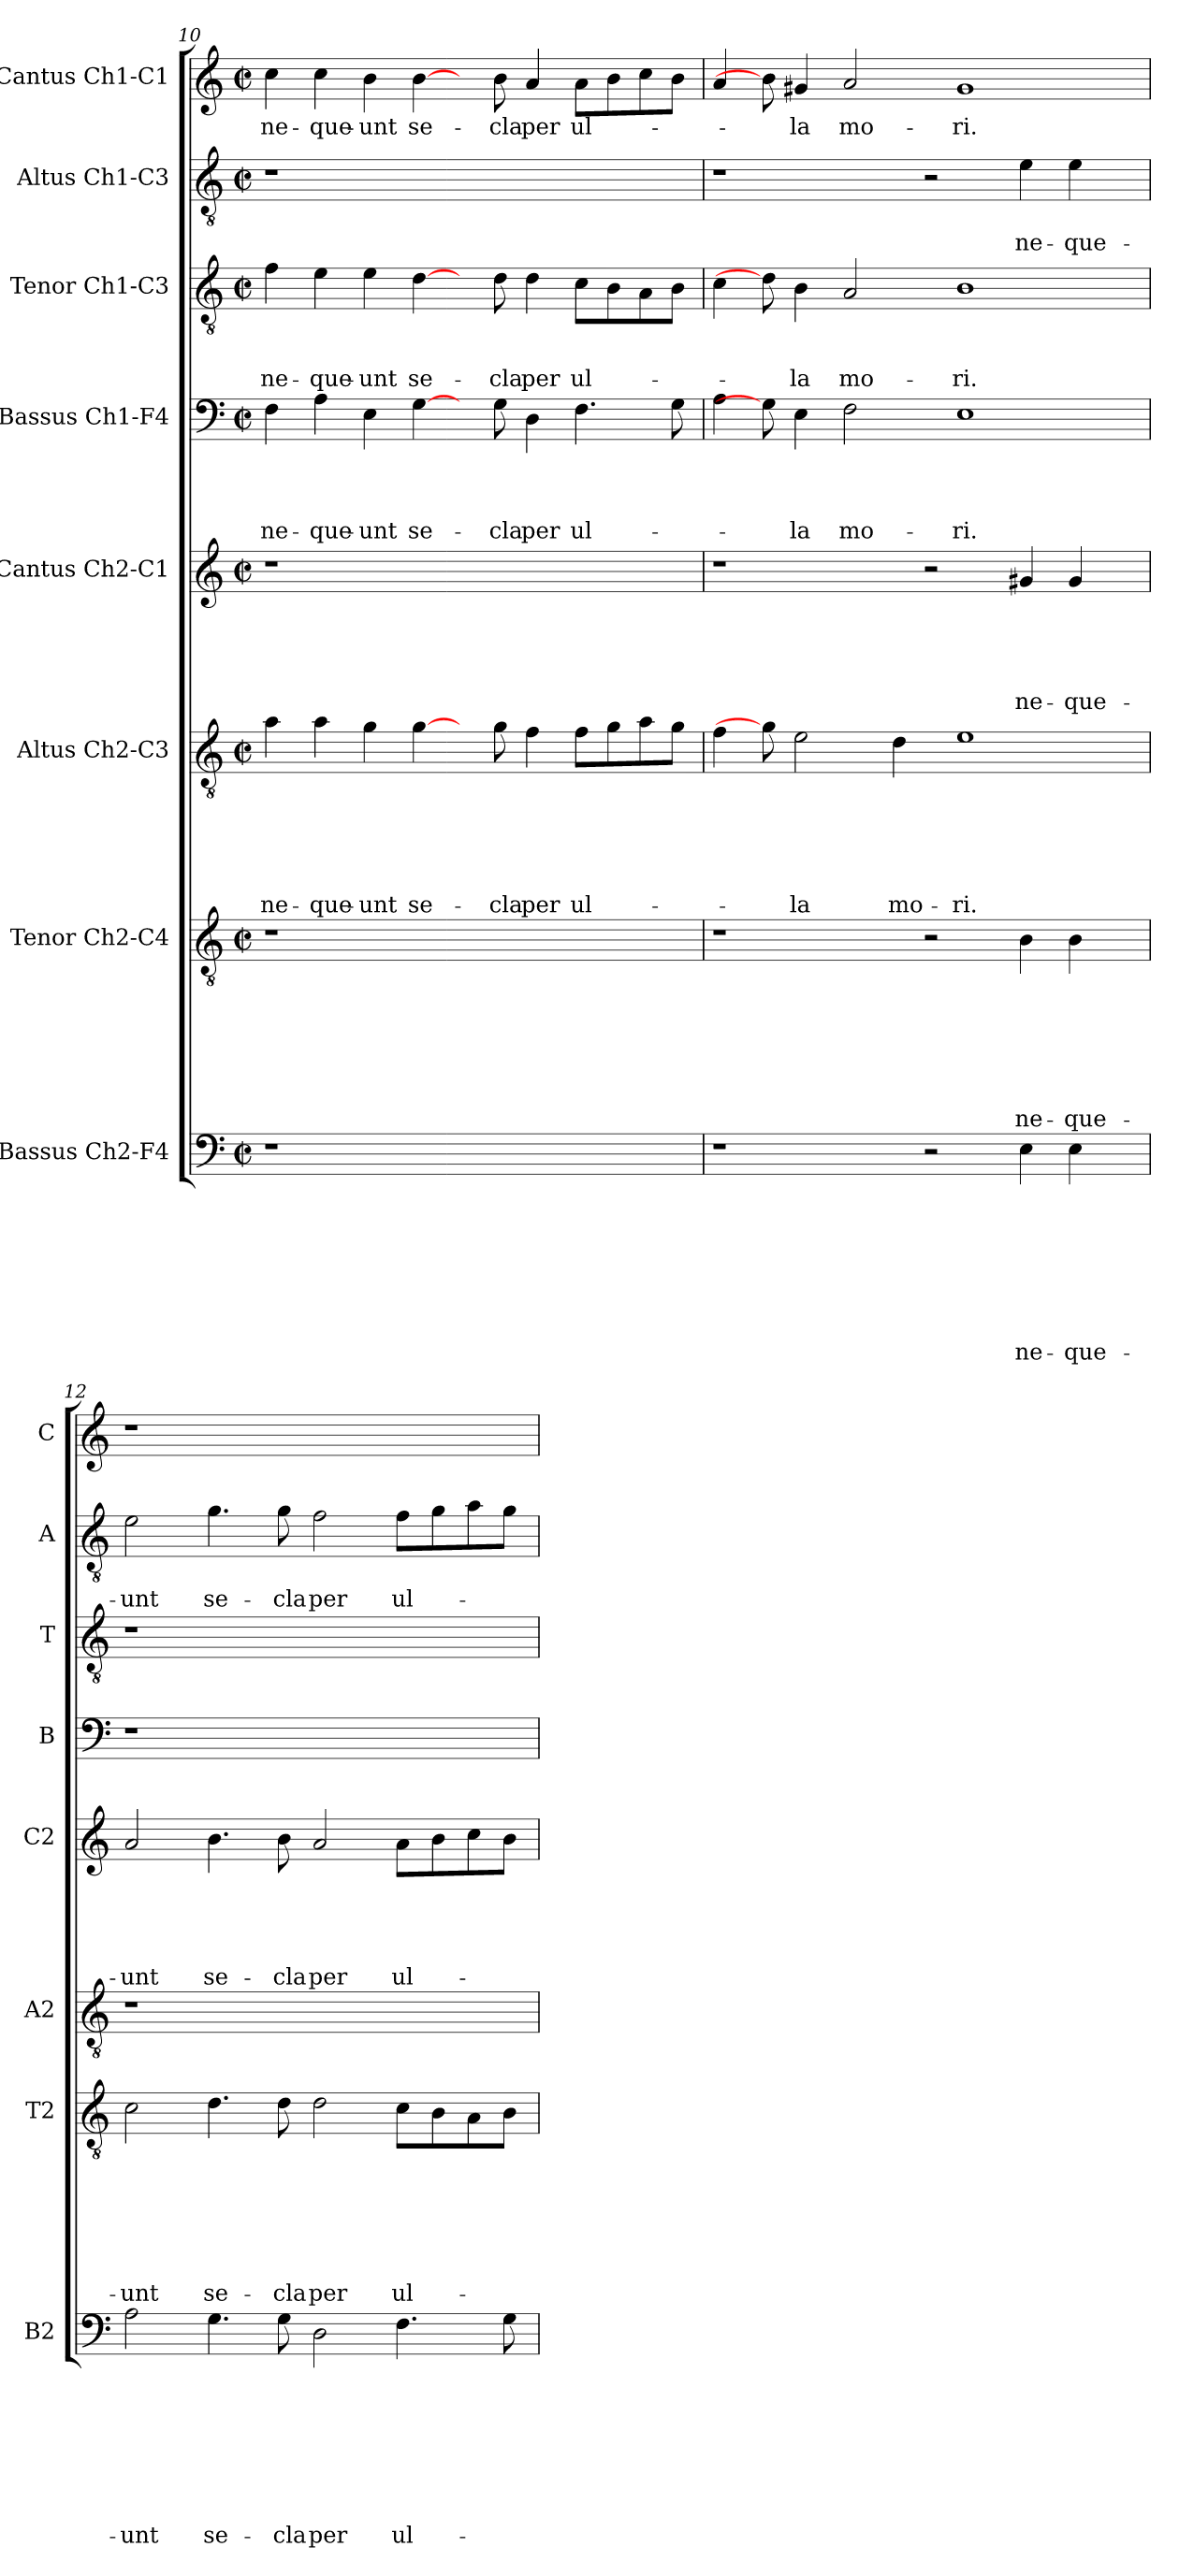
**kern	**text	**text	**text	**text	**text	**text	**text	**text	**kern	**text	**text	**text	**text	**text	**text	**text	**kern	**text	**text	**text	**text	**text	**text	**kern	**text	**text	**text	**text	**text	**kern	**text	**text	**text	**text	**kern	**text	**text	**text	**kern	**text	**text	**kern	**text
*part8	*part8	*part8	*part8	*part8	*part8	*part8	*part8	*part8	*part7	*part7	*part7	*part7	*part7	*part7	*part7	*part7	*part6	*part6	*part6	*part6	*part6	*part6	*part6	*part5	*part5	*part5	*part5	*part5	*part5	*part4	*part4	*part4	*part4	*part4	*part3	*part3	*part3	*part3	*part2	*part2	*part2	*part1	*part1
*staff8	*staff8	*staff8	*staff8	*staff8	*staff8	*staff8	*staff8	*staff8	*staff7	*staff7	*staff7	*staff7	*staff7	*staff7	*staff7	*staff7	*staff6	*staff6	*staff6	*staff6	*staff6	*staff6	*staff6	*staff5	*staff5	*staff5	*staff5	*staff5	*staff5	*staff4	*staff4	*staff4	*staff4	*staff4	*staff3	*staff3	*staff3	*staff3	*staff2	*staff2	*staff2	*staff1	*staff1
*I"Bassus Ch2-F4	*	*	*	*	*	*	*	*	*I"Tenor Ch2-C4	*	*	*	*	*	*	*	*I"Altus Ch2-C3	*	*	*	*	*	*	*I"Cantus Ch2-C1	*	*	*	*	*	*I"Bassus Ch1-F4	*	*	*	*	*I"Tenor Ch1-C3	*	*	*	*I"Altus Ch1-C3	*	*	*I"Cantus Ch1-C1	*
*I'B2	*	*	*	*	*	*	*	*	*I'T2	*	*	*	*	*	*	*	*I'A2	*	*	*	*	*	*	*I'C2	*	*	*	*	*	*I'B	*	*	*	*	*I'T	*	*	*	*I'A	*	*	*I'C	*
*clefF4	*	*	*	*	*	*	*	*	*clefGv2	*	*	*	*	*	*	*	*clefGv2	*	*	*	*	*	*	*clefG2	*	*	*	*	*	*clefF4	*	*	*	*	*clefGv2	*	*	*	*clefGv2	*	*	*clefG2	*
*k[]	*	*	*	*	*	*	*	*	*k[]	*	*	*	*	*	*	*	*k[]	*	*	*	*	*	*	*k[]	*	*	*	*	*	*k[]	*	*	*	*	*k[]	*	*	*	*k[]	*	*	*k[]	*
*C:	*	*	*	*	*	*	*	*	*C:	*	*	*	*	*	*	*	*C:	*	*	*	*	*	*	*C:	*	*	*	*	*	*C:	*	*	*	*	*C:	*	*	*	*C:	*	*	*C:	*
*M2/2	*	*	*	*	*	*	*	*	*M2/2	*	*	*	*	*	*	*	*M2/2	*	*	*	*	*	*	*M2/2	*	*	*	*	*	*M2/2	*	*	*	*	*M2/2	*	*	*	*M2/2	*	*	*M2/2	*
*met(c|)	*	*	*	*	*	*	*	*	*met(c|)	*	*	*	*	*	*	*	*met(c|)	*	*	*	*	*	*	*met(c|)	*	*	*	*	*	*met(c|)	*	*	*	*	*met(c|)	*	*	*	*met(c|)	*	*	*met(c|)	*
=10	=10	=10	=10	=10	=10	=10	=10	=10	=10	=10	=10	=10	=10	=10	=10	=10	=10	=10	=10	=10	=10	=10	=10	=10	=10	=10	=10	=10	=10	=10	=10	=10	=10	=10	=10	=10	=10	=10	=10	=10	=10	=10	=10
!	!	!	!	!	!	!	!	!	!	!	!	!	!	!	!	!	!	!	!	!	!	!	!LO:LY:b	!	!	!	!	!	!	!	!	!	!	!LO:LY:b	!	!	!	!LO:LY:b	!	!	!	!	!LO:LY:b
1r	.	.	.	.	.	.	.	.	1r	.	.	.	.	.	.	.	4a\	.	.	.	.	.	ne-	1r	.	.	.	.	.	4F\	.	.	.	ne-	4f\	.	.	ne-	1r	.	.	4cc\	ne-
!	!	!	!	!	!	!	!	!	!	!	!	!	!	!	!	!	!	!	!	!	!	!	!LO:LY:b	!	!	!	!	!	!	!	!	!	!	!LO:LY:b	!	!	!	!LO:LY:b	!	!	!	!	!LO:LY:b
.	.	.	.	.	.	.	.	.	.	.	.	.	.	.	.	.	4a\	.	.	.	.	.	-que-	.	.	.	.	.	.	4A\	.	.	.	-que-	4e\	.	.	-que-	.	.	.	4cc\	-que-
!	!	!	!	!	!	!	!	!	!	!	!	!	!	!	!	!	!	!	!	!	!	!	!LO:LY:b	!	!	!	!	!	!	!	!	!	!	!LO:LY:b	!	!	!	!LO:LY:b	!	!	!	!	!LO:LY:b
.	.	.	.	.	.	.	.	.	.	.	.	.	.	.	.	.	4g\	.	.	.	.	.	-unt	.	.	.	.	.	.	4E\	.	.	.	-unt	4e\	.	.	-unt	.	.	.	4b\	-unt
!	!	!	!	!	!	!	!	!	!	!	!	!	!	!	!	!	!	!	!	!	!	!	!LO:LY:b	!	!	!	!	!	!	!	!	!	!	!LO:LY:b	!	!	!	!LO:LY:b	!	!	!	!	!LO:LY:b
.	.	.	.	.	.	.	.	.	.	.	.	.	.	.	.	.	[4g\	.	.	.	.	.	se-	.	.	.	.	.	.	[4G\	.	.	.	se-	[4d\	.	.	se-	.	.	.	[4b\	se-
1ryy	.	.	.	.	.	.	.	.	1ryy	.	.	.	.	.	.	.	8ryy	.	.	.	.	.	.	1ryy	.	.	.	.	.	8ryy	.	.	.	.	8ryy	.	.	.	1ryy	.	.	8ryy	.
!	!	!	!	!	!	!	!	!	!	!	!	!	!	!	!	!	!	!	!	!	!	!	!LO:LY:b	!	!	!	!	!	!	!	!	!	!	!LO:LY:b	!	!	!	!LO:LY:b	!	!	!	!	!LO:LY:b
.	.	.	.	.	.	.	.	.	.	.	.	.	.	.	.	.	8g\	.	.	.	.	.	-cla	.	.	.	.	.	.	8G\	.	.	.	-cla	8d\	.	.	-cla	.	.	.	8b\	-cla
!	!	!	!	!	!	!	!	!	!	!	!	!	!	!	!	!	!	!	!	!	!	!	!LO:LY:b	!	!	!	!	!	!	!	!	!	!	!LO:LY:b	!	!	!	!LO:LY:b	!	!	!	!	!LO:LY:b
.	.	.	.	.	.	.	.	.	.	.	.	.	.	.	.	.	4f\	.	.	.	.	.	per	.	.	.	.	.	.	4D\	.	.	.	per	4d\	.	.	per	.	.	.	4a/	per
!	!	!	!	!	!	!	!	!	!	!	!	!	!	!	!	!	!	!	!	!	!	!	!LO:LY:b	!	!	!	!	!	!	!	!	!	!	!LO:LY:b	!	!	!	!LO:LY:b	!	!	!	!	!LO:LY:b
.	.	.	.	.	.	.	.	.	.	.	.	.	.	.	.	.	8f\L	.	.	.	.	.	ul-	.	.	.	.	.	.	4.F\	.	.	.	ul-	8c\L	.	.	ul-	.	.	.	8a\L	ul-
.	.	.	.	.	.	.	.	.	.	.	.	.	.	.	.	.	8g\	.	.	.	.	.	.	.	.	.	.	.	.	.	.	.	.	.	8B\	.	.	.	.	.	.	8b\	.
.	.	.	.	.	.	.	.	.	.	.	.	.	.	.	.	.	8a\	.	.	.	.	.	.	.	.	.	.	.	.	.	.	.	.	.	8A\	.	.	.	.	.	.	8cc\	.
.	.	.	.	.	.	.	.	.	.	.	.	.	.	.	.	.	8g\J	.	.	.	.	.	.	.	.	.	.	.	.	8G\	.	.	.	.	8B\J	.	.	.	.	.	.	8b\J	.
=11	=11	=11	=11	=11	=11	=11	=11	=11	=11	=11	=11	=11	=11	=11	=11	=11	=11	=11	=11	=11	=11	=11	=11	=11	=11	=11	=11	=11	=11	=11	=11	=11	=11	=11	=11	=11	=11	=11	=11	=11	=11	=11	=11
1r	.	.	.	.	.	.	.	.	1r	.	.	.	.	.	.	.	4f\	.	.	.	.	.	.	1r	.	.	.	.	.	4A\	.	.	.	.	4c\	.	.	.	1r	.	.	4a/	.
.	.	.	.	.	.	.	.	.	.	.	.	.	.	.	.	.	8g\]	.	.	.	.	.	.	.	.	.	.	.	.	8G\]	.	.	.	.	8d\]	.	.	.	.	.	.	8b\]	.
!	!	!	!	!	!	!	!	!	!	!	!	!	!	!	!	!	!	!	!	!	!	!	!LO:LY:b	!	!	!	!	!	!	!	!	!	!	!LO:LY:b	!	!	!	!LO:LY:b	!	!	!	!	!LO:LY:b
.	.	.	.	.	.	.	.	.	.	.	.	.	.	.	.	.	2e\	.	.	.	.	.	-la	.	.	.	.	.	.	4E\	.	.	.	-la	4B\	.	.	-la	.	.	.	4g#X/	-la
!	!	!	!	!	!	!	!	!	!	!	!	!	!	!	!	!	!	!	!	!	!	!	!	!	!	!	!	!	!	!	!	!	!	!LO:LY:b	!	!	!	!LO:LY:b	!	!	!	!	!LO:LY:b
.	.	.	.	.	.	.	.	.	.	.	.	.	.	.	.	.	.	.	.	.	.	.	.	.	.	.	.	.	.	2F\	.	.	.	mo-	2A/	.	.	mo-	.	.	.	2a/	mo-
!	!	!	!	!	!	!	!	!	!	!	!	!	!	!	!	!	!	!	!	!	!	!	!LO:LY:b	!	!	!	!	!	!	!	!	!	!	!	!	!	!	!	!	!	!	!	!
.	.	.	.	.	.	.	.	.	.	.	.	.	.	.	.	.	4d\	.	.	.	.	.	mo-	.	.	.	.	.	.	.	.	.	.	.	.	.	.	.	.	.	.	.	.
2r	.	.	.	.	.	.	.	.	2r	.	.	.	.	.	.	.	.	.	.	.	.	.	.	2r	.	.	.	.	.	.	.	.	.	.	.	.	.	.	2r	.	.	.	.
!	!	!	!	!	!	!	!	!	!	!	!	!	!	!	!	!	!	!	!	!	!	!	!LO:LY:b	!	!	!	!	!	!	!	!	!	!	!LO:LY:b	!	!	!	!LO:LY:b	!	!	!	!	!LO:LY:b
.	.	.	.	.	.	.	.	.	.	.	.	.	.	.	.	.	1e	.	.	.	.	.	-ri.	.	.	.	.	.	.	1E	.	.	.	-ri.	1B	.	.	-ri.	.	.	.	1g#	-ri.
!	!	!	!	!	!	!	!	!LO:LY:b	!	!	!	!	!	!	!	!LO:LY:b	!	!	!	!	!	!	!	!	!	!	!	!	!LO:LY:b	!	!	!	!	!	!	!	!	!	!	!	!LO:LY:b	!	!
4E\	.	.	.	.	.	.	.	ne-	4B\	.	.	.	.	.	.	ne-	.	.	.	.	.	.	.	4g#X/	.	.	.	.	ne-	.	.	.	.	.	.	.	.	.	4e\	.	ne-	.	.
!	!	!	!	!	!	!	!	!LO:LY:b	!	!	!	!	!	!	!	!LO:LY:b	!	!	!	!	!	!	!	!	!	!	!	!	!LO:LY:b	!	!	!	!	!	!	!	!	!	!	!	!LO:LY:b	!	!
4E\	.	.	.	.	.	.	.	-que-	4B\	.	.	.	.	.	.	-que-	.	.	.	.	.	.	.	4g#/	.	.	.	.	-que-	.	.	.	.	.	.	.	.	.	4e\	.	-que-	.	.
8ryy	.	.	.	.	.	.	.	.	8ryy	.	.	.	.	.	.	.	.	.	.	.	.	.	.	8ryy	.	.	.	.	.	.	.	.	.	.	.	.	.	.	8ryy	.	.	.	.
=12	=12	=12	=12	=12	=12	=12	=12	=12	=12	=12	=12	=12	=12	=12	=12	=12	=12	=12	=12	=12	=12	=12	=12	=12	=12	=12	=12	=12	=12	=12	=12	=12	=12	=12	=12	=12	=12	=12	=12	=12	=12	=12	=12
!	!	!	!	!	!	!	!	!LO:LY:b	!	!	!	!	!	!	!	!LO:LY:b	!	!	!	!	!	!	!	!	!	!	!	!	!LO:LY:b	!	!	!	!	!	!	!	!	!	!	!	!LO:LY:b	!	!
2A\	.	.	.	.	.	.	.	-unt	2c\	.	.	.	.	.	.	-unt	1r	.	.	.	.	.	.	2a/	.	.	.	.	-unt	1r	.	.	.	.	1r	.	.	.	2e\	.	-unt	1r	.
!	!	!	!	!	!	!	!	!LO:LY:b	!	!	!	!	!	!	!	!LO:LY:b	!	!	!	!	!	!	!	!	!	!	!	!	!LO:LY:b	!	!	!	!	!	!	!	!	!	!	!	!LO:LY:b	!	!
4.G\	.	.	.	.	.	.	.	se-	4.d\	.	.	.	.	.	.	se-	.	.	.	.	.	.	.	4.b\	.	.	.	.	se-	.	.	.	.	.	.	.	.	.	4.g\	.	se-	.	.
!	!	!	!	!	!	!	!	!LO:LY:b	!	!	!	!	!	!	!	!LO:LY:b	!	!	!	!	!	!	!	!	!	!	!	!	!LO:LY:b	!	!	!	!	!	!	!	!	!	!	!	!LO:LY:b	!	!
8G\	.	.	.	.	.	.	.	-cla	8d\	.	.	.	.	.	.	-cla	.	.	.	.	.	.	.	8b\	.	.	.	.	-cla	.	.	.	.	.	.	.	.	.	8g\	.	-cla	.	.
!	!	!	!	!	!	!	!	!LO:LY:b	!	!	!	!	!	!	!	!LO:LY:b	!	!	!	!	!	!	!	!	!	!	!	!	!LO:LY:b	!	!	!	!	!	!	!	!	!	!	!	!LO:LY:b	!	!
2D\	.	.	.	.	.	.	.	per	2d\	.	.	.	.	.	.	per	1ryy	.	.	.	.	.	.	2a/	.	.	.	.	per	1ryy	.	.	.	.	1ryy	.	.	.	2f\	.	per	1ryy	.
!	!	!	!	!	!	!	!	!LO:LY:b	!	!	!	!	!	!	!	!LO:LY:b	!	!	!	!	!	!	!	!	!	!	!	!	!LO:LY:b	!	!	!	!	!	!	!	!	!	!	!	!LO:LY:b	!	!
4.F\	.	.	.	.	.	.	.	ul-	8c\L	.	.	.	.	.	.	ul-	.	.	.	.	.	.	.	8a\L	.	.	.	.	ul-	.	.	.	.	.	.	.	.	.	8f\L	.	ul-	.	.
.	.	.	.	.	.	.	.	.	8B\	.	.	.	.	.	.	.	.	.	.	.	.	.	.	8b\	.	.	.	.	.	.	.	.	.	.	.	.	.	.	8g\	.	.	.	.
.	.	.	.	.	.	.	.	.	8A\	.	.	.	.	.	.	.	.	.	.	.	.	.	.	8cc\	.	.	.	.	.	.	.	.	.	.	.	.	.	.	8a\	.	.	.	.
8G\	.	.	.	.	.	.	.	.	8B\J	.	.	.	.	.	.	.	.	.	.	.	.	.	.	8b\J	.	.	.	.	.	.	.	.	.	.	.	.	.	.	8g\J	.	.	.	.
=	=	=	=	=	=	=	=	=	=	=	=	=	=	=	=	=	=	=	=	=	=	=	=	=	=	=	=	=	=	=	=	=	=	=	=	=	=	=	=	=	=	=	=
*-	*-	*-	*-	*-	*-	*-	*-	*-	*-	*-	*-	*-	*-	*-	*-	*-	*-	*-	*-	*-	*-	*-	*-	*-	*-	*-	*-	*-	*-	*-	*-	*-	*-	*-	*-	*-	*-	*-	*-	*-	*-	*-	*-
